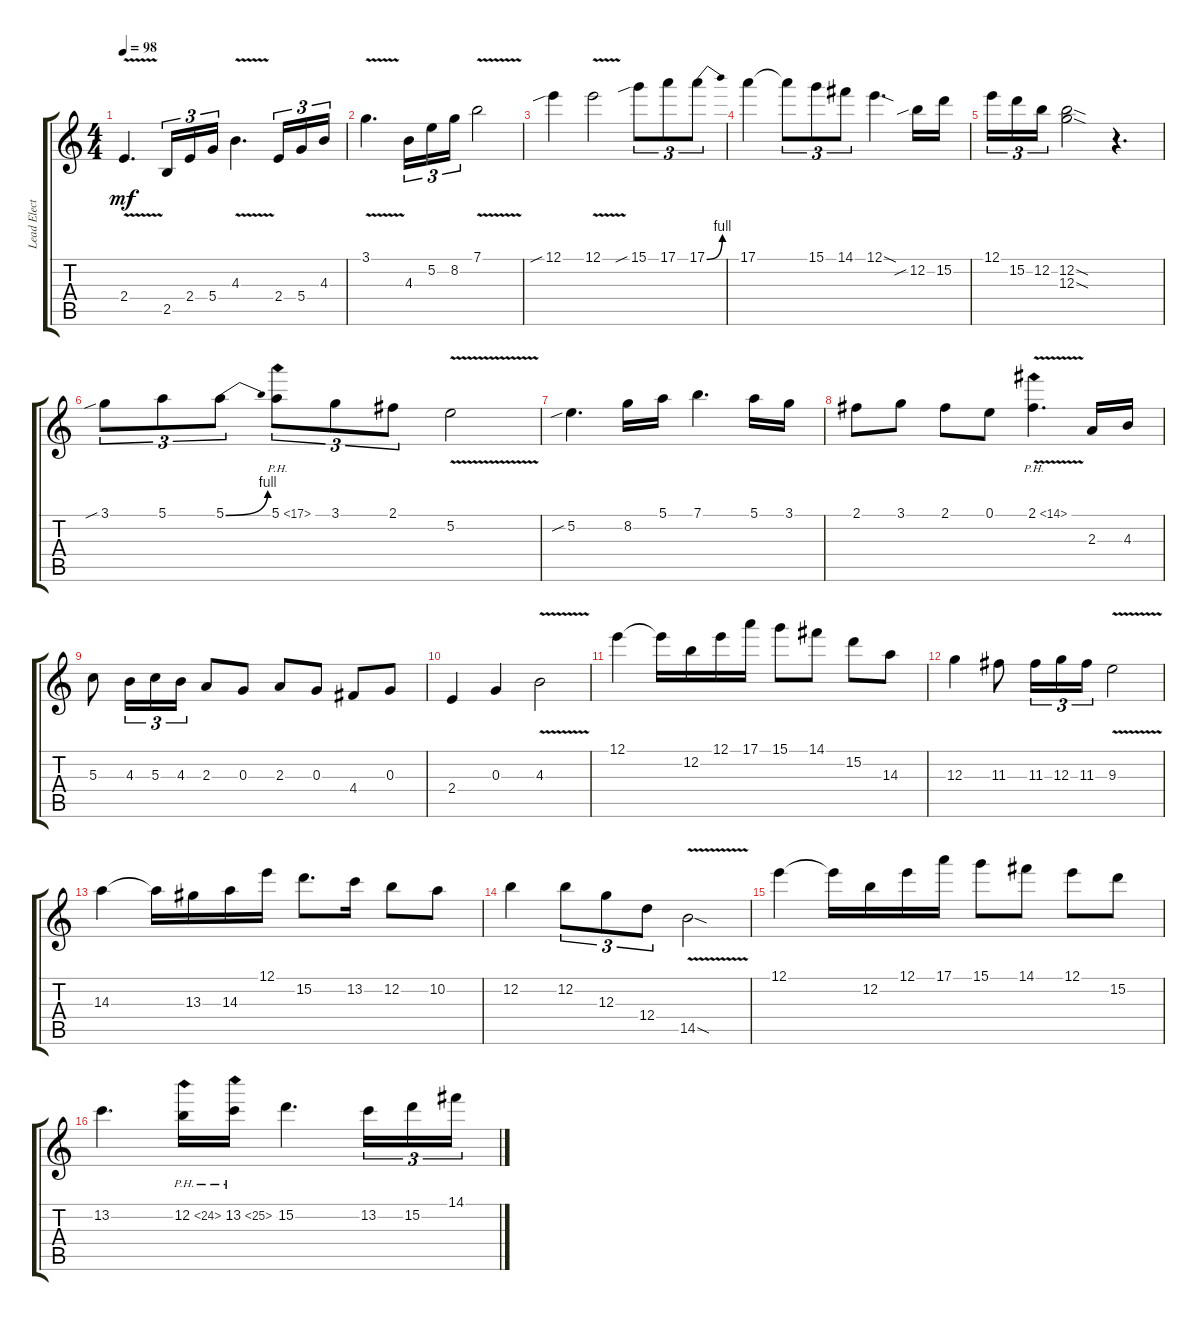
\track ("Lead Electric Guitar" "Lead Elect") {instrument distortionguitar}
\staff {score tabs}
\tuning (E4 B3 G3 D3 A2 E2) {hide}
\ts (4 4)
\tempo 98
\clef g2
\ks c
2.4{v}.4{d dy mf instrument distortionguitar} 2.5.16{tu (3 2)} 2.4.16{tu (3 2)} 5.4.16{tu (3 2)} 4.3{v}.4{d} 2.4.16{tu (3 2)} 5.4.16{tu (3 2)} 4.3.16{tu (3 2)} |
3.1{v}.4{d} 4.3.16{tu (3 2)} 5.2.16{tu (3 2)} 8.2.16{tu (3 2)} 7.1{v}.2 |
12.1{sib}.4 12.1{v}.2 15.1{sib}.8{tu (3 2)} 17.1.8{tu (3 2)} 17.1{be (bend 0 0 60 4)}.8{tu (3 2)} |
17.1.4 17.1{t}.8{tu (3 2)} 15.1.8{tu (3 2)} 14.1.8{tu (3 2)} 12.1{sod}.4{d} 12.2{sib}.16 15.2.16 |
12.1.16{tu (3 2)} 15.2.16{tu (3 2)} 12.2.16{tu (3 2)} (12.2{sod} 12.3{sod}).2 r.4{d} |
3.1{sib}.8{tu (3 2)} 5.1.8{tu (3 2)} 5.1{be (bend 0 0 60 4)}.8{tu (3 2)} 5.1{ph 12}.8{tu (3 2)} 3.1.8{tu (3 2)} 2.1.8{tu (3 2)} 5.2{v}.2 |
5.2{sib}.4{d} 8.2.16 5.1.16 7.1.4{d} 5.1.16 3.1.16 |
2.1.8 3.1.8 2.1.8 0.1.8 2.1{ph 12 v}.4{d} 2.3.16 4.3.16 |
5.3.8 4.3.16{tu (3 2)} 5.3.16{tu (3 2)} 4.3.16{tu (3 2)} 2.3.8 0.3.8 2.3.8 0.3.8 4.4.8 0.3.8 |
2.4.4 0.3.4 4.3{v}.2 |
12.1.4 12.1{t}.16 12.2.16 12.1.16 17.1.16 15.1.8 14.1.8 15.2.8 14.3.8 |
12.3.4 11.3.8 11.3.16{tu (3 2)} 12.3.16{tu (3 2)} 11.3.16{tu (3 2)} 9.3{v}.2 |
14.3.4 14.3{t}.16 13.3.16 14.3.16 12.1.16 15.2.8{d} 13.2.16 12.2.8 10.2.8 |
12.2.4 12.2.8{tu (3 2)} 12.3.8{tu (3 2)} 12.4.8{tu (3 2)} 14.5{v sod}.2 |
12.1.4 12.1{t}.16 12.2.16 12.1.16 17.1.16 15.1.8 14.1.8 12.1.8 15.2.8 |
13.2.4{d} 12.2{ph 12}.16 13.2{ph 12}.16 15.2.4{d} 13.2.16{tu (3 2)} 15.2.16{tu (3 2)} 14.1.16{tu (3 2)}
